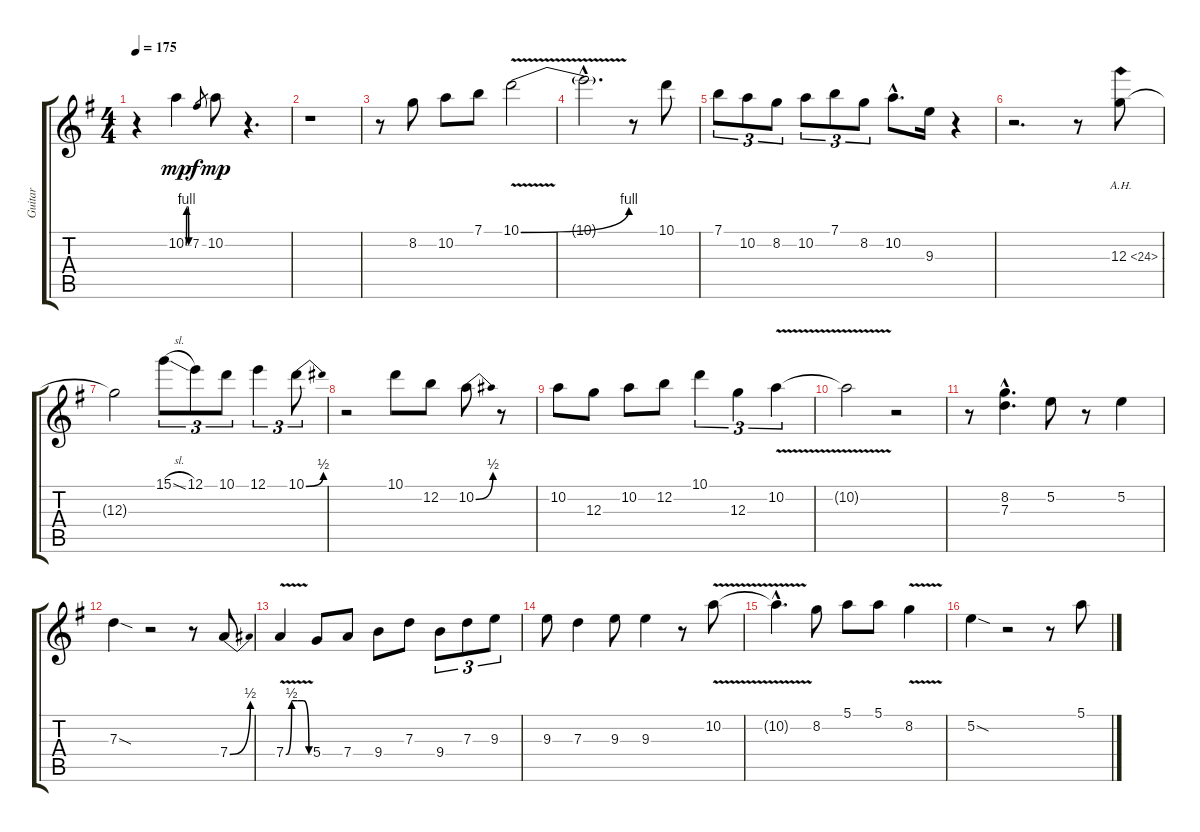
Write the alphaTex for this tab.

\track ("Guitar" "Guitar") {instrument distortionguitar}
\staff {score tabs}
\tuning (E4 B3 G3 D3 A2 E2) {hide}
\ts (4 4)
\tempo 175
\clef g2
\ks g
r.4{dy mp} 10.2{be (custom 0 0 15 4 30 4 45 4 60 0)}.4 7.2.8{gr dy f} 10.2.8{dy mp} r.4{d} |
r.1 |
r.8 8.2.8 10.2.8 7.1.8 10.1{be (bend 0 0 60 4) v}.2 |
10.1{hac t}.2{d} r.8 10.1.8 |
7.1.8{tu (3 2)} 10.2.8{tu (3 2)} 8.2.8{tu (3 2)} 10.2.8{tu (3 2)} 7.1.8{tu (3 2)} 8.2.8{tu (3 2)} 10.2{hac}.8{d} 9.3.16 r.4 |
r.2{d} r.8 12.3{ah 12}.8 |
12.3{t}.2 15.1{sl}.8{tu (3 2)} 12.1.8{tu (3 2)} 10.1.8{tu (3 2)} 12.1.4{tu (3 2)} 10.1{be (bend 0 0 60 2)}.8{tu (3 2)} |
r.2 10.1.8 12.2.8 10.2{be (bend 0 0 60 2)}.8 r.8 |
10.2.8 12.3.8 10.2.8 12.2.8 10.1.4{tu (3 2)} 12.3.4{tu (3 2)} 10.2{v}.4{tu (3 2)} |
10.2{t}.2 r.2 |
r.8 (8.2{hac} 7.3{hac}).4{d} 5.2.8 r.8 5.2.4 |
7.3{sod}.4 r.2 r.8 7.4{be (bend 0 0 60 2)}.8 |
7.4{be (custom 0 0 15 2 30 2 45 2 60 0) v}.4 5.4.8 7.4.8 9.4.8 7.3.8 9.4.8{tu (3 2)} 7.3.8{tu (3 2)} 9.3.8{tu (3 2)} |
9.3.8 7.3.4 9.3.8 9.3.4 r.8 10.2{v}.8 |
10.2{hac t}.4{d} 8.2.8 5.1.8 5.1.8 8.2{v}.4 |
5.2{sod}.4 r.2 r.8 5.1.8
